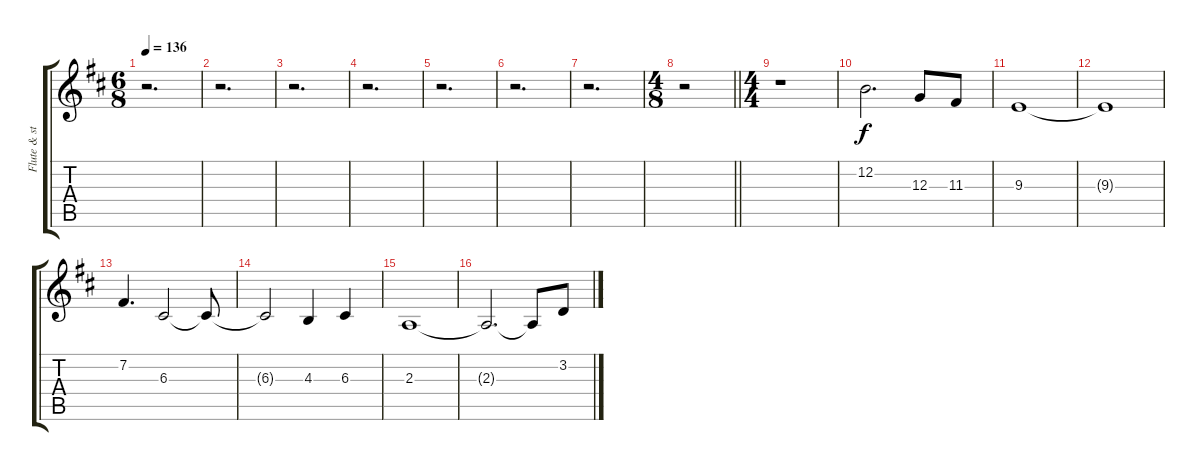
\track ("Flute & strings" "Flute & st") {instrument flute}
\staff {score tabs}
\tuning (E4 B3 G3 D3 A2 E2) {hide}
\ts (6 8)
\tempo 136
\clef g2
\ks d
r.2{d dy f} |
r.2{d} |
r.2{d} |
r.2{d} |
r.2{d} |
r.2{d} |
r.2{d} |
\ts (4 8)
\barLineRight lightlight
r.2 |
\ts (4 4)
r.1 |
12.2.2{d instrument flute} 12.3.8 11.3.8 |
9.3.1 |
9.3{t}.1 |
7.2.4{d} 6.3.2 6.3{t}.8 |
6.3{t}.2 4.3.4 6.3.4 |
2.3.1 |
2.3{t}.2{d} 2.3{t}.8 3.2.8
